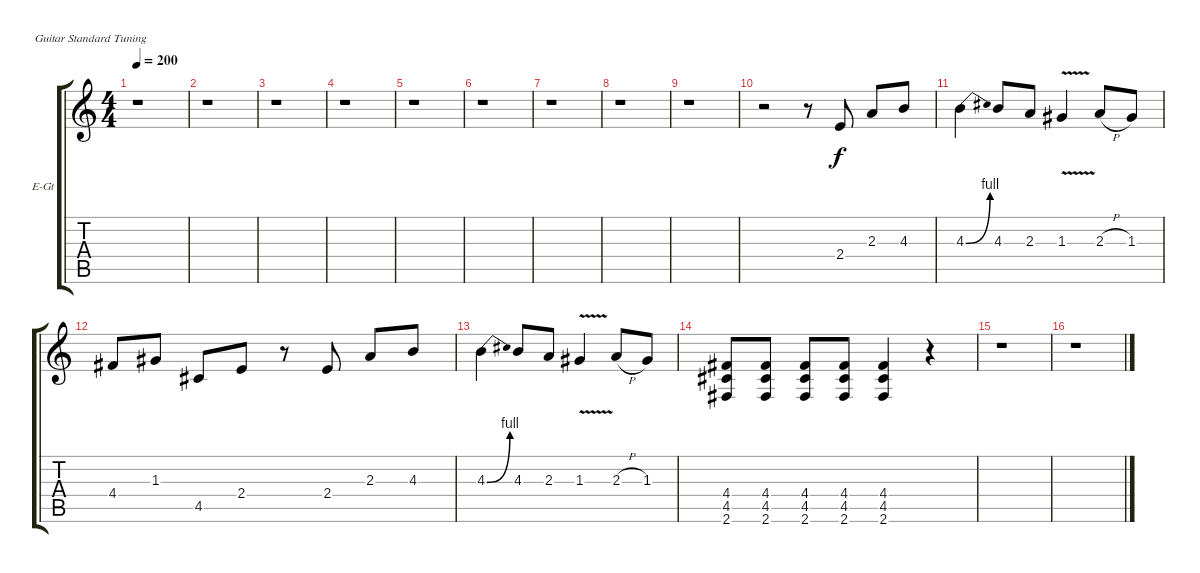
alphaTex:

\defaultSystemsLayout 4
\bracketExtendMode groupsimilarinstruments
\firstSystemTrackNameOrientation horizontal
\otherSystemsTrackNameOrientation horizontal
\track ("Electric Guitar" "E-Gt") {instrument distortionguitar}
\staff {score tabs}
\tuning (E4 B3 G3 D3 A2 E2)
\ts (4 4)
\tempo 200
\clef g2
\scale
0.333333
\ks c
r.1{dy f} |
\scale
0.333333 r.1 |
\scale
0.333333 r.1 |
\scale
0.333333 r.1 |
\scale
0.333333 r.1 |
\scale
0.333333 r.1 |
\scale
0.333333 r.1 |
\scale
0.333333 r.1 |
\scale
0.333333 r.1 |
\scale
0.333333 r.2 r.8 2.4.8 2.3.8 4.3.8 |
\scale
0.333333 4.3{be (bend 0 0 15 4)}.4 4.3.8 2.3.8 1.3{v}.4 2.3{h}.8 1.3.8 |
\scale
0.333333 4.4.8 1.3.8 4.5.8 2.4.8 r.8 2.4.8 2.3.8 4.3.8 |
\scale
0.333333 4.3{be (bend 0 0 15 4)}.4 4.3.8 2.3.8 1.3{v}.4 2.3{h}.8 1.3.8 |
\scale
0.333333 (2.6 4.5 4.4).8 (2.6 4.5 4.4).8 (2.6 4.5 4.4).8 (2.6 4.5 4.4).8 (2.6 4.5 4.4).4 r.4 |
\scale
0.333333 r.1 |
\scale
0.333333 r.1
